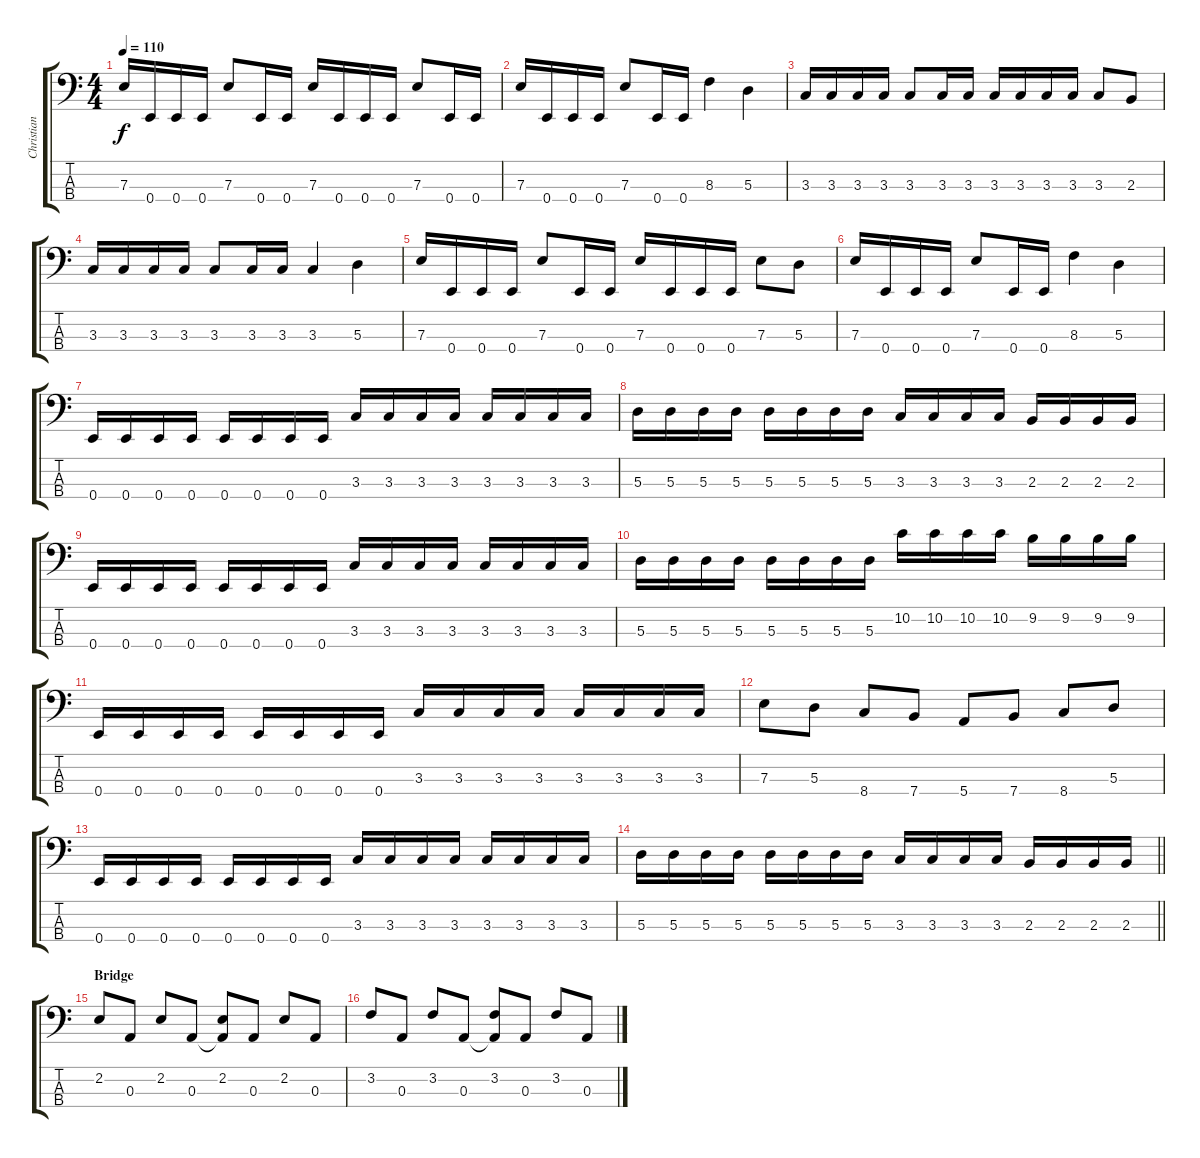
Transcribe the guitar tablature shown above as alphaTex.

\track ("Christian" "Christian") {instrument electricbassfinger}
\staff {score tabs}
\tuning (G2 D2 A1 E1) {hide}
\ts (4 4)
\tempo 110
\clef f4
\ks c
7.3.16{dy f} 0.4.16 0.4.16 0.4.16 7.3.8 0.4.16 0.4.16 7.3.16 0.4.16 0.4.16 0.4.16 7.3.8 0.4.16 0.4.16 |
7.3.16 0.4.16 0.4.16 0.4.16 7.3.8 0.4.16 0.4.16 8.3.4 5.3.4 |
3.3.16 3.3.16 3.3.16 3.3.16 3.3.8 3.3.16 3.3.16 3.3.16 3.3.16 3.3.16 3.3.16 3.3.8 2.3.8 |
3.3.16 3.3.16 3.3.16 3.3.16 3.3.8 3.3.16 3.3.16 3.3.4 5.3.4 |
7.3.16 0.4.16 0.4.16 0.4.16 7.3.8 0.4.16 0.4.16 7.3.16 0.4.16 0.4.16 0.4.16 7.3.8 5.3.8 |
7.3.16 0.4.16 0.4.16 0.4.16 7.3.8 0.4.16 0.4.16 8.3.4 5.3.4 |
0.4.16 0.4.16 0.4.16 0.4.16 0.4.16 0.4.16 0.4.16 0.4.16 3.3.16 3.3.16 3.3.16 3.3.16 3.3.16 3.3.16 3.3.16 3.3.16 |
5.3.16 5.3.16 5.3.16 5.3.16 5.3.16 5.3.16 5.3.16 5.3.16 3.3.16 3.3.16 3.3.16 3.3.16 2.3.16 2.3.16 2.3.16 2.3.16 |
0.4.16 0.4.16 0.4.16 0.4.16 0.4.16 0.4.16 0.4.16 0.4.16 3.3.16 3.3.16 3.3.16 3.3.16 3.3.16 3.3.16 3.3.16 3.3.16 |
5.3.16 5.3.16 5.3.16 5.3.16 5.3.16 5.3.16 5.3.16 5.3.16 10.2.16 10.2.16 10.2.16 10.2.16 9.2.16 9.2.16 9.2.16 9.2.16 |
0.4.16 0.4.16 0.4.16 0.4.16 0.4.16 0.4.16 0.4.16 0.4.16 3.3.16 3.3.16 3.3.16 3.3.16 3.3.16 3.3.16 3.3.16 3.3.16 |
7.3.8 5.3.8 8.4.8 7.4.8 5.4.8 7.4.8 8.4.8 5.3.8 |
0.4.16 0.4.16 0.4.16 0.4.16 0.4.16 0.4.16 0.4.16 0.4.16 3.3.16 3.3.16 3.3.16 3.3.16 3.3.16 3.3.16 3.3.16 3.3.16 |
\barLineRight lightlight
5.3.16 5.3.16 5.3.16 5.3.16 5.3.16 5.3.16 5.3.16 5.3.16 3.3.16 3.3.16 3.3.16 3.3.16 2.3.16 2.3.16 2.3.16 2.3.16 |
\section ("" "Bridge")
2.2.8 0.3.8 2.2.8 0.3.8 (2.2 0.3{t}).8 0.3.8 2.2.8 0.3.8 |
3.2.8 0.3.8 3.2.8 0.3.8 (3.2 0.3{t}).8 0.3.8 3.2.8 0.3.8
